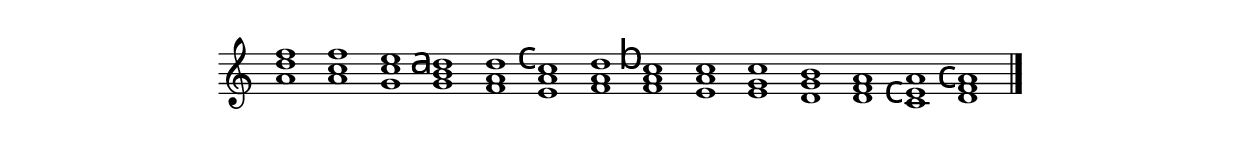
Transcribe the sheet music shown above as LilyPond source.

\version "2.24.1"
\include "tuning.ily"
\include "layout-e.ily"


%% Content 1
XS = \relative c'' { f1 f e d   d cis d c c c bes a a   a }
XA = \relative c'' { d  c c bes a a   a a a g g   f e   fis}
XT = \relative c'' { a  a g g   f e   f f e e d   d cis d}

%% MIDI 1
\score {
  <<
    \new Staff \with {midiInstrument = #"oboe"} << \XS >>
    \new Staff \with {midiInstrument = #"oboe"} << \XA >>
    \new Staff \with {midiInstrument = #"oboe"} << \XT >>
  >>
  \midi { \tempo 4 = 180 }
}

%% Control the PDF output.
%% PDF (the just one, with HE accidentals)
\score {
  \new ChoirStaff
  <<
    \new Staff << {
      \time 14/1
      \omit Staff.TimeSignature
      << { \XS } \\ { \voiceTwo \XA } \\ { \voiceTwo \XT } >> \bar "|." } >>
  >>
   \layout {
    \context {
      \Score
      \override SpacingSpanner.common-shortest-duration = #(ly:make-moment 1/4)
    }
  }
}
